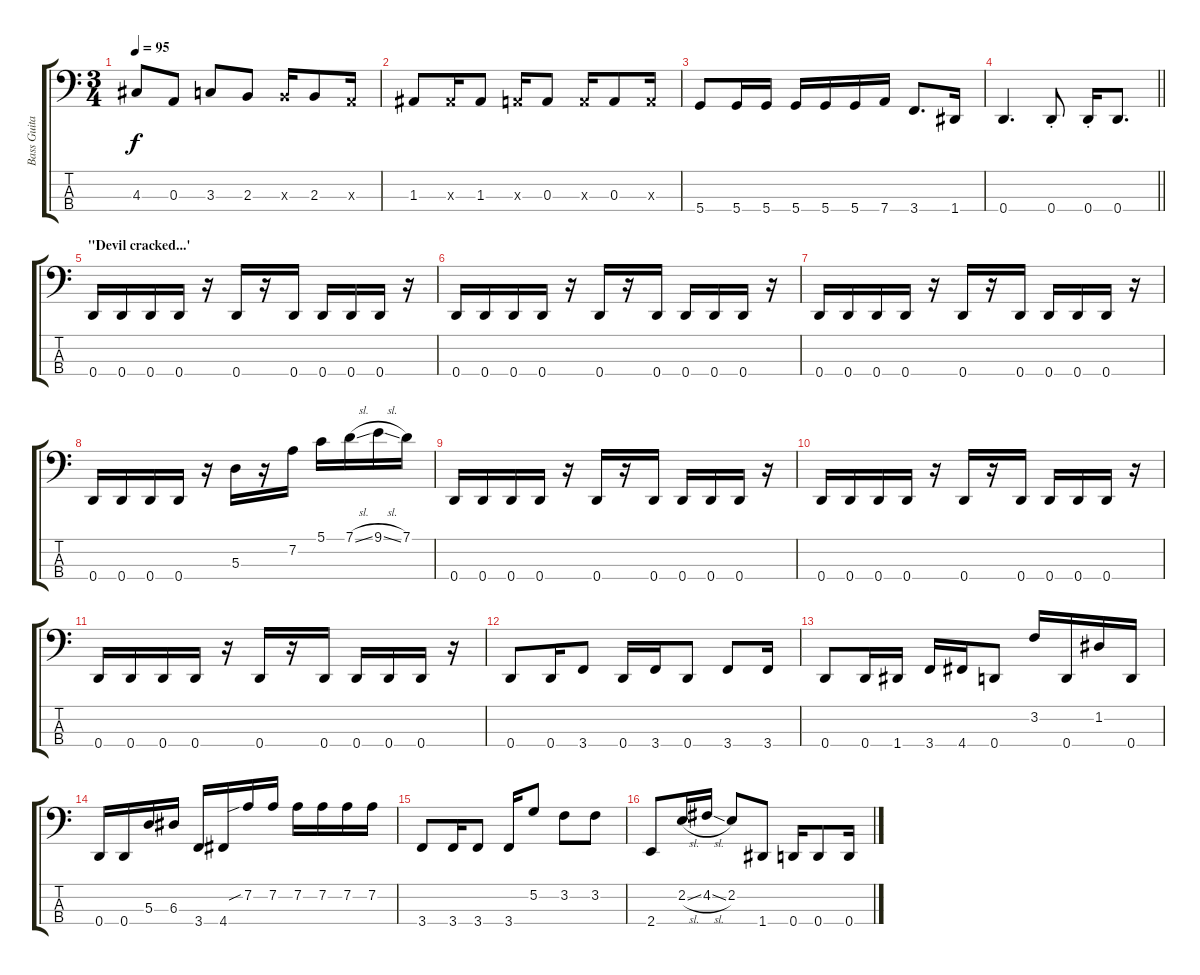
\track ("Bass Guitar" "Bass Guita") {instrument electricbassfinger}
\staff {score tabs}
\tuning (G2 D2 A1 D1) {hide}
\ts (3 4)
\tempo 95
\clef f4
\ks c
4.3.8{dy f} 0.3.8 3.3.8 2.3.8 2.3{x}.16 2.3.8 0.3{x}.16 |
1.3.8 1.3{x}.16 1.3.8 0.3{x}.16 0.3.8 0.3{x}.16 0.3.8 0.3{x}.16 |
5.4.8 5.4.16 5.4.16 5.4.16 5.4.16 5.4.16 7.4.16 3.4.8{d} 1.4.16 |
\barLineRight lightlight
0.4.4{d} 0.4{st}.8 0.4{st}.16 0.4.8{d} |
\section ("" "\"Devil cracked...'")
0.4.16 0.4.16 0.4.16 0.4.16 r.16 0.4.16 r.16 0.4.16 0.4.16 0.4.16 0.4.16 r.16 |
0.4.16 0.4.16 0.4.16 0.4.16 r.16 0.4.16 r.16 0.4.16 0.4.16 0.4.16 0.4.16 r.16 |
0.4.16 0.4.16 0.4.16 0.4.16 r.16 0.4.16 r.16 0.4.16 0.4.16 0.4.16 0.4.16 r.16 |
0.4.16 0.4.16 0.4.16 0.4.16 r.16 5.3.16 r.16 7.2.16 5.1.16 7.1{sl}.16 9.1{sl}.16 7.1.16 |
0.4.16 0.4.16 0.4.16 0.4.16 r.16 0.4.16 r.16 0.4.16 0.4.16 0.4.16 0.4.16 r.16 |
0.4.16 0.4.16 0.4.16 0.4.16 r.16 0.4.16 r.16 0.4.16 0.4.16 0.4.16 0.4.16 r.16 |
0.4.16 0.4.16 0.4.16 0.4.16 r.16 0.4.16 r.16 0.4.16 0.4.16 0.4.16 0.4.16 r.16 |
0.4.8 0.4.16 3.4.8 0.4.16 3.4.16 0.4.8 3.4.8 3.4.16 |
0.4.8 0.4.16 1.4.16 3.4.16 4.4.16 0.4.8 3.2.16 0.4.16 1.2.16 0.4.16 |
0.4.16 0.4.16 5.3.16 6.3.16 3.4.16 4.4.16 7.2{sib}.16 7.2.16 7.2.16 7.2.16 7.2.16 7.2.16 |
3.4.8 3.4.16 3.4.8 3.4.16 5.2.8 3.2.8 3.2.8 |
2.4.8 2.2{sl}.16 4.2{sl}.16 2.2.8 1.4.8 0.4.16 0.4.8 0.4.16
